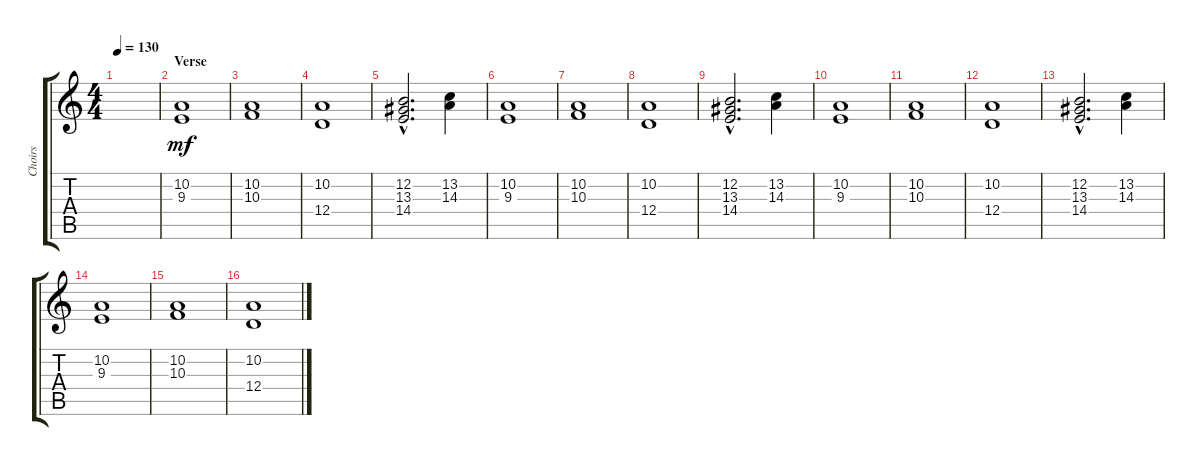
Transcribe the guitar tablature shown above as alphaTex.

\track ("Choirs" "Choirs") {instrument choiraahs}
\staff {score tabs}
\tuning (E4 B3 G3 D3 A2 E2) {hide}
\ts (4 4)
\tempo 130
\clef g2
\ks c
|
\section ("" "Verse")
(10.2 9.3).1{dy mf volume 5} |
(10.2 10.3).1 |
(10.2 12.4).1 |
(12.2{hac} 13.3{hac} 14.4{hac}).2{d} (13.2 14.3).4 |
(10.2 9.3).1 |
(10.2 10.3).1 |
(10.2 12.4).1 |
(12.2{hac} 13.3{hac} 14.4{hac}).2{d} (13.2 14.3).4 |
(10.2 9.3).1{volume 5} |
(10.2 10.3).1 |
(10.2 12.4).1 |
(12.2{hac} 13.3{hac} 14.4{hac}).2{d} (13.2 14.3).4 |
(10.2 9.3).1 |
(10.2 10.3).1 |
(10.2 12.4).1
